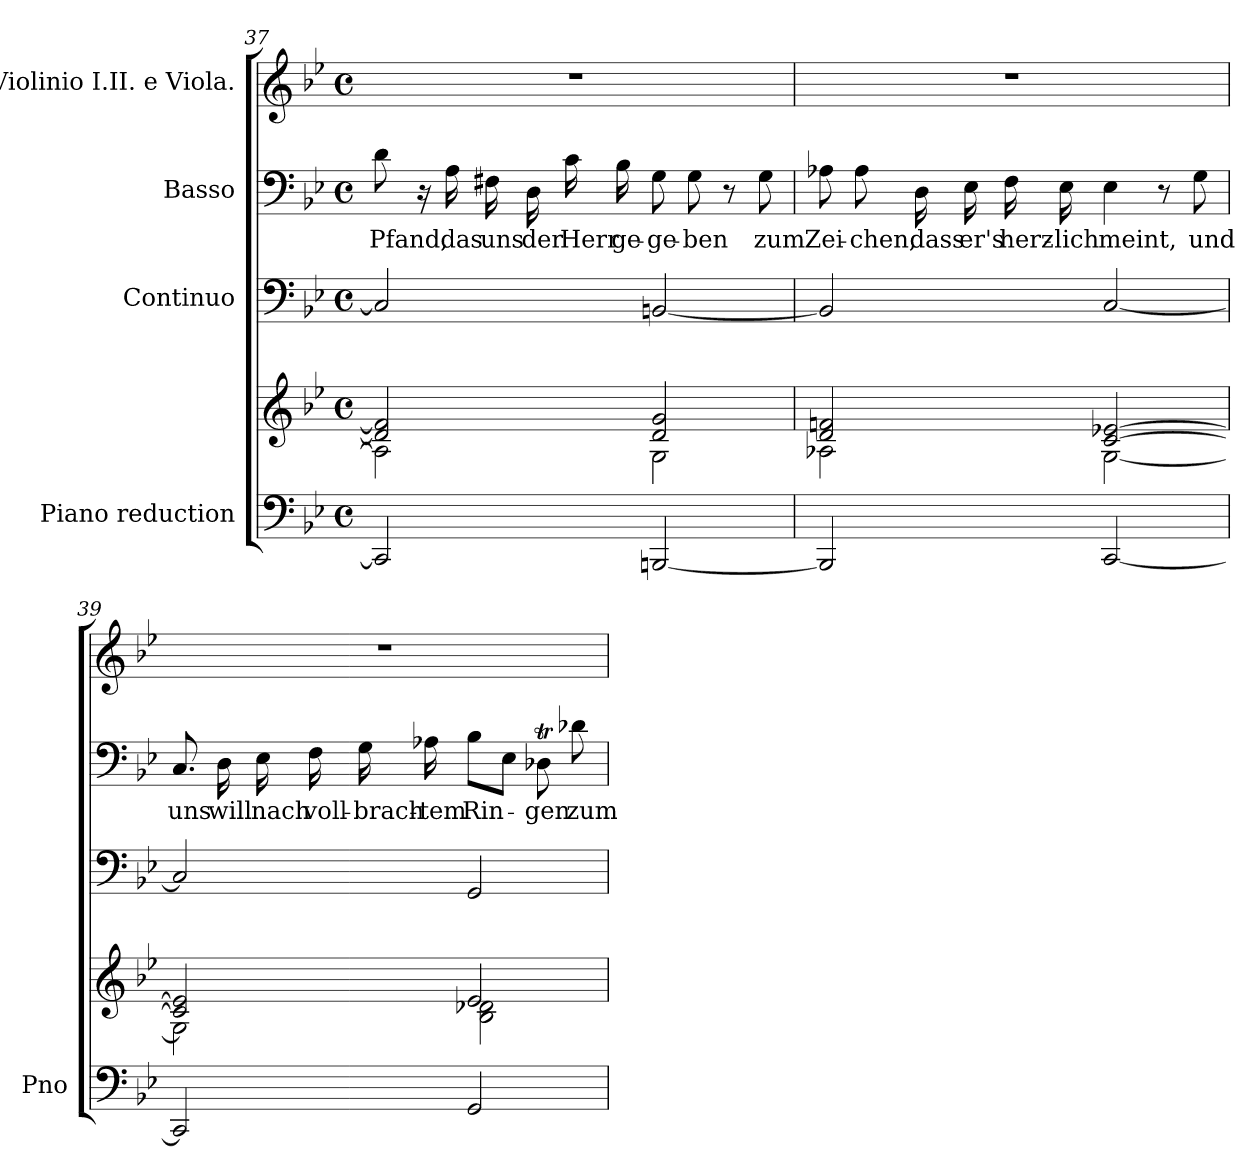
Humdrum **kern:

**kern	**kern	**kern	**kern	**text	**kern
*part4	*part4	*part3	*part2	*part2	*part1
*staff5	*staff4	*staff3	*staff2	*staff2	*staff1
*I"Piano reduction	*	*I"Continuo	*I"Basso	*	*I"Violinio I.II. e Viola.
*I'Pno	*	*	*	*	*
!!LO:LB:g=z
*clefF4	*clefG2	*clefF4	*clefF4	*	*clefG2
*k[b-e-]	*k[b-e-]	*k[b-e-]	*k[b-e-]	*	*k[b-e-]
*M4/4	*M4/4	*M4/4	*M4/4	*	*M4/4
*met(c)	*met(c)	*met(c)	*met(c)	*	*met(c)
=37	=37	=37	=37	=37	=37
*	*^	*	*	*	*
!	!	!	!	!	!LO:LY:b	!
2CC/]	2d/] 2f#/]	2A\]	2C/]	8d\	Pfand,	1r
.	.	.	.	16r	.	.
!	!	!	!	!	!LO:LY:b	!
.	.	.	.	16A\	das	.
!	!	!	!	!	!LO:LY:b	!
.	.	.	.	16F#X\	uns	.
!	!	!	!	!	!LO:LY:b	!
.	.	.	.	16D\	der	.
!	!	!	!	!	!LO:LY:b	!
.	.	.	.	16c\	Herr	.
!	!	!	!	!	!LO:LY:b	!
.	.	.	.	16B-\	ge-	.
!	!	!	!	!	!LO:LY:b	!
[2BBBn/	2d/ 2g/	2G\	[2BBn/	8G\	-ge-	.
!	!	!	!	!	!LO:LY:b	!
.	.	.	.	8G\	-ben	.
.	.	.	.	8r	.	.
!	!	!	!	!	!LO:LY:b	!
.	.	.	.	8G\	zum	.
=38	=38	=38	=38	=38	=38	=38
!	!	!	!	!	!LO:LY:b	!
2BBB/]	2d/ 2fn/	2A-X\	2BB/]	8A-X\	Zei-	1r
!	!	!	!	!	!LO:LY:b	!
.	.	.	.	8A-\	-chen,	.
!	!	!	!	!	!LO:LY:b	!
.	.	.	.	16D\	dass	.
!	!	!	!	!	!LO:LY:b	!
.	.	.	.	16E-\	er's	.
!	!	!	!	!	!LO:LY:b	!
.	.	.	.	16F\	herz-	.
!	!	!	!	!	!LO:LY:b	!
.	.	.	.	16E-\	-lich	.
!	!	!	!	!	!LO:LY:b	!
[2CC/	[2c/ [2e-X/	[2G\	[2C/	4E-\	meint,	.
.	.	.	.	8r	.	.
!	!	!	!	!	!LO:LY:b	!
.	.	.	.	8G\	und	.
=39	=39	=39	=39	=39	=39	=39
!	!	!	!	!	!LO:LY:b	!
2CC/]	2c/] 2e-/]	2G\]	2C/]	8.C/	uns	1r
!	!	!	!	!	!LO:LY:b	!
.	.	.	.	16D\	will	.
!	!	!	!	!	!LO:LY:b	!
.	.	.	.	16E-\	nach	.
!	!	!	!	!	!LO:LY:b	!
.	.	.	.	16F\	voll-	.
!	!	!	!	!	!LO:LY:b	!
.	.	.	.	16G\	-brach-	.
!	!	!	!	!	!LO:LY:b	!
.	.	.	.	16A-X\	-tem	.
!	!	!	!	!	!LO:LY:b	!
2GG/	2e-/	2B-\ 2d-X\	2GG/	8B-\L	Rin-	.
.	.	.	.	8E-\J	.	.
!	!	!	!	!	!LO:LY:b	!
.	.	.	.	8D-XT\	-gen	.
!	!	!	!	!	!LO:LY:b	!
.	.	.	.	8d-X\	zum	.
*	*v	*v	*	*	*	*
=	=	=	=	=	=
*-	*-	*-	*-	*-	*-
